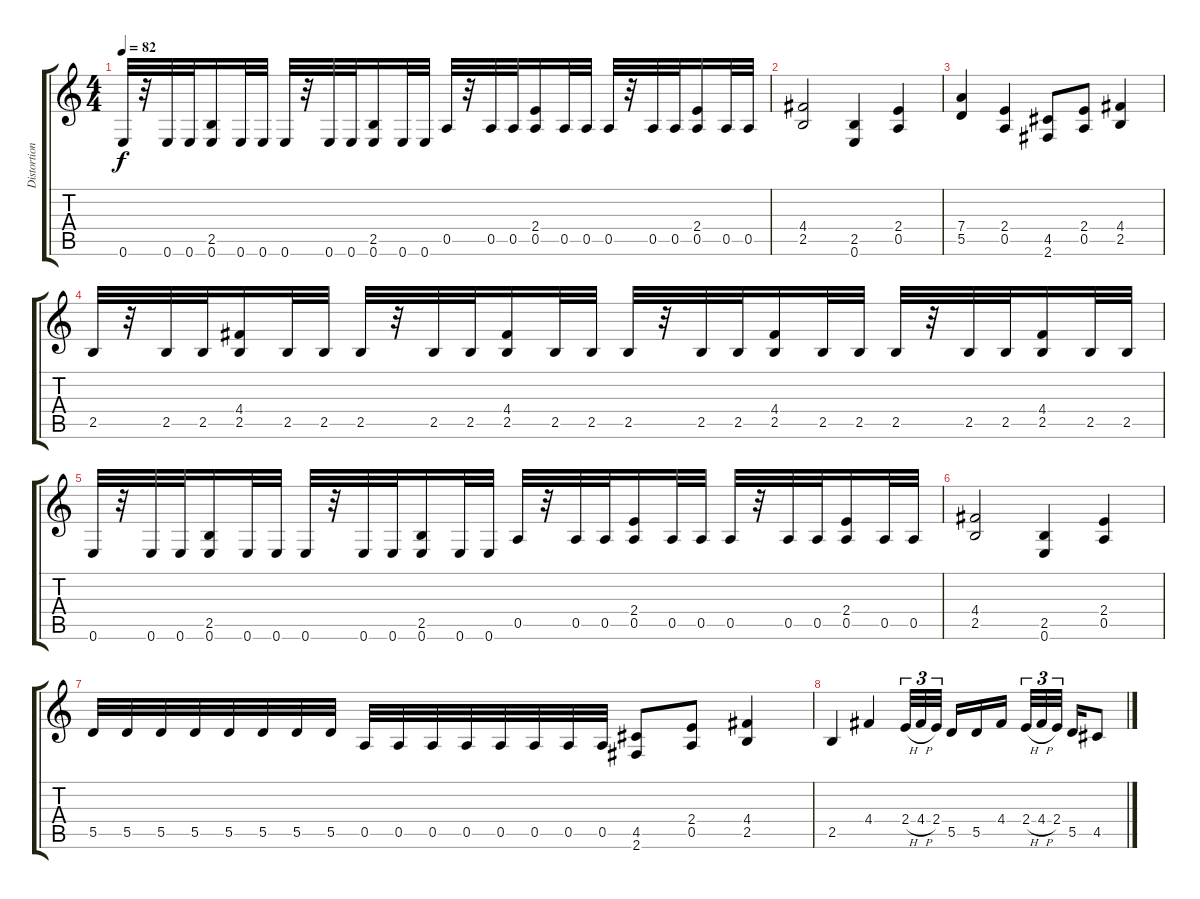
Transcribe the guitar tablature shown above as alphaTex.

\track ("Distortion Lead" "Distortion") {instrument distortionguitar}
\staff {score tabs}
\tuning (E4 B3 G3 D3 A2 E2) {hide}
\ts (4 4)
\tempo 82
\clef g2
\ks c
0.6.32{dy f} r.32 0.6.32 0.6.32 (2.5 0.6).16 0.6.32 0.6.32 0.6.32 r.32 0.6.32 0.6.32 (2.5 0.6).16 0.6.32 0.6.32 0.5.32 r.32 0.5.32 0.5.32 (2.4 0.5).16 0.5.32 0.5.32 0.5.32 r.32 0.5.32 0.5.32 (2.4 0.5).16 0.5.32 0.5.32 |
(4.4 2.5).2 (2.5 0.6).4 (2.4 0.5).4 |
(7.4 5.5).4 (2.4 0.5).4 (4.5 2.6).8 (2.4 0.5).8 (4.4 2.5).4 |
2.5.32 r.32 2.5.32 2.5.32 (4.4 2.5).16 2.5.32 2.5.32 2.5.32 r.32 2.5.32 2.5.32 (4.4 2.5).16 2.5.32 2.5.32 2.5.32 r.32 2.5.32 2.5.32 (4.4 2.5).16 2.5.32 2.5.32 2.5.32 r.32 2.5.32 2.5.32 (4.4 2.5).16 2.5.32 2.5.32 |
0.6.32 r.32 0.6.32 0.6.32 (2.5 0.6).16 0.6.32 0.6.32 0.6.32 r.32 0.6.32 0.6.32 (2.5 0.6).16 0.6.32 0.6.32 0.5.32 r.32 0.5.32 0.5.32 (2.4 0.5).16 0.5.32 0.5.32 0.5.32 r.32 0.5.32 0.5.32 (2.4 0.5).16 0.5.32 0.5.32 |
(4.4 2.5).2 (2.5 0.6).4 (2.4 0.5).4 |
5.5.32 5.5.32 5.5.32 5.5.32 5.5.32 5.5.32 5.5.32 5.5.32 0.5.32 0.5.32 0.5.32 0.5.32 0.5.32 0.5.32 0.5.32 0.5.32 (4.5 2.6).8 (2.4 0.5).8 (4.4 2.5).4 |
2.5.4 4.4.4 2.4{h}.32{tu (3 2)} 4.4{h}.32{tu (3 2)} 2.4.32{tu (3 2) beam splitsecondary} 5.5.16 5.5.16 4.4.16 2.4{h}.32{tu (3 2)} 4.4{h}.32{tu (3 2)} 2.4.32{tu (3 2) beam splitsecondary} 5.5.16 4.5.8
